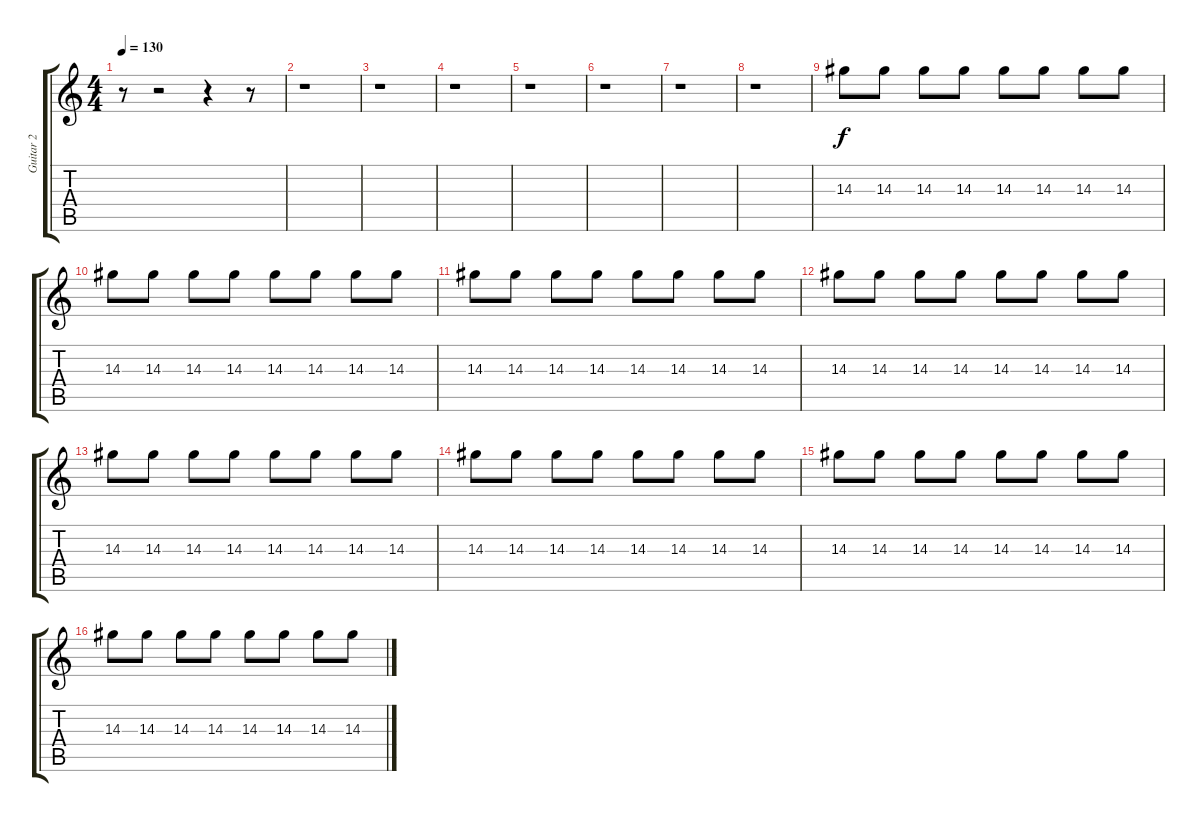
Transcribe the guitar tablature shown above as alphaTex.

\track ("Guitar 2" "Guitar 2") {instrument distortionguitar}
\staff {score tabs}
\tuning (Eb4 Bb3 Gb3 Db3 Ab2 Eb2) {hide}
\ts (4 4)
\tempo 130
\clef g2
\ks c
r.8{dy f} r.2 r.4 r.8 |
r.1 |
r.1 |
r.1 |
r.1 |
r.1 |
r.1 |
r.1 |
14.3.8 14.3.8 14.3.8 14.3.8 14.3.8 14.3.8 14.3.8 14.3.8 |
14.3.8 14.3.8 14.3.8 14.3.8 14.3.8 14.3.8 14.3.8 14.3.8 |
14.3.8 14.3.8 14.3.8 14.3.8 14.3.8 14.3.8 14.3.8 14.3.8 |
14.3.8 14.3.8 14.3.8 14.3.8 14.3.8 14.3.8 14.3.8 14.3.8 |
14.3.8 14.3.8 14.3.8 14.3.8 14.3.8 14.3.8 14.3.8 14.3.8 |
14.3.8 14.3.8 14.3.8 14.3.8 14.3.8 14.3.8 14.3.8 14.3.8 |
14.3.8 14.3.8 14.3.8 14.3.8 14.3.8 14.3.8 14.3.8 14.3.8 |
14.3.8 14.3.8 14.3.8 14.3.8 14.3.8 14.3.8 14.3.8 14.3.8
